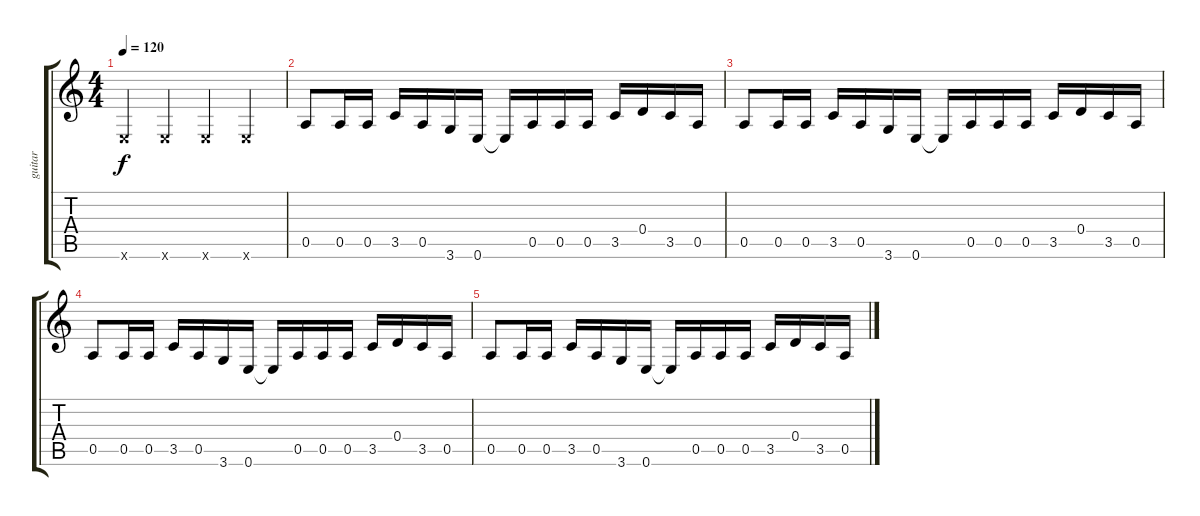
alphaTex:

\track ("guitar" "guitar") {instrument overdrivenguitar}
\staff {score tabs}
\tuning (E4 B3 G3 D3 A2 E2) {hide}
\ts (4 4)
\tempo 120
\clef g2
\ks c
0.6{x}.4{dy f instrument overdrivenguitar} 0.6{x}.4 0.6{x}.4 0.6{x}.4 |
0.5.8 0.5.16 0.5.16 3.5.16 0.5.16 3.6.16 0.6.16 0.6{t}.16 0.5.16 0.5.16 0.5.16 3.5.16 0.4.16 3.5.16 0.5.16 |
0.5.8 0.5.16 0.5.16 3.5.16 0.5.16 3.6.16 0.6.16 0.6{t}.16 0.5.16 0.5.16 0.5.16 3.5.16 0.4.16 3.5.16 0.5.16 |
0.5.8 0.5.16 0.5.16 3.5.16 0.5.16 3.6.16 0.6.16 0.6{t}.16 0.5.16 0.5.16 0.5.16 3.5.16 0.4.16 3.5.16 0.5.16 |
0.5.8 0.5.16 0.5.16 3.5.16 0.5.16 3.6.16 0.6.16 0.6{t}.16 0.5.16 0.5.16 0.5.16 3.5.16 0.4.16 3.5.16 0.5.16
